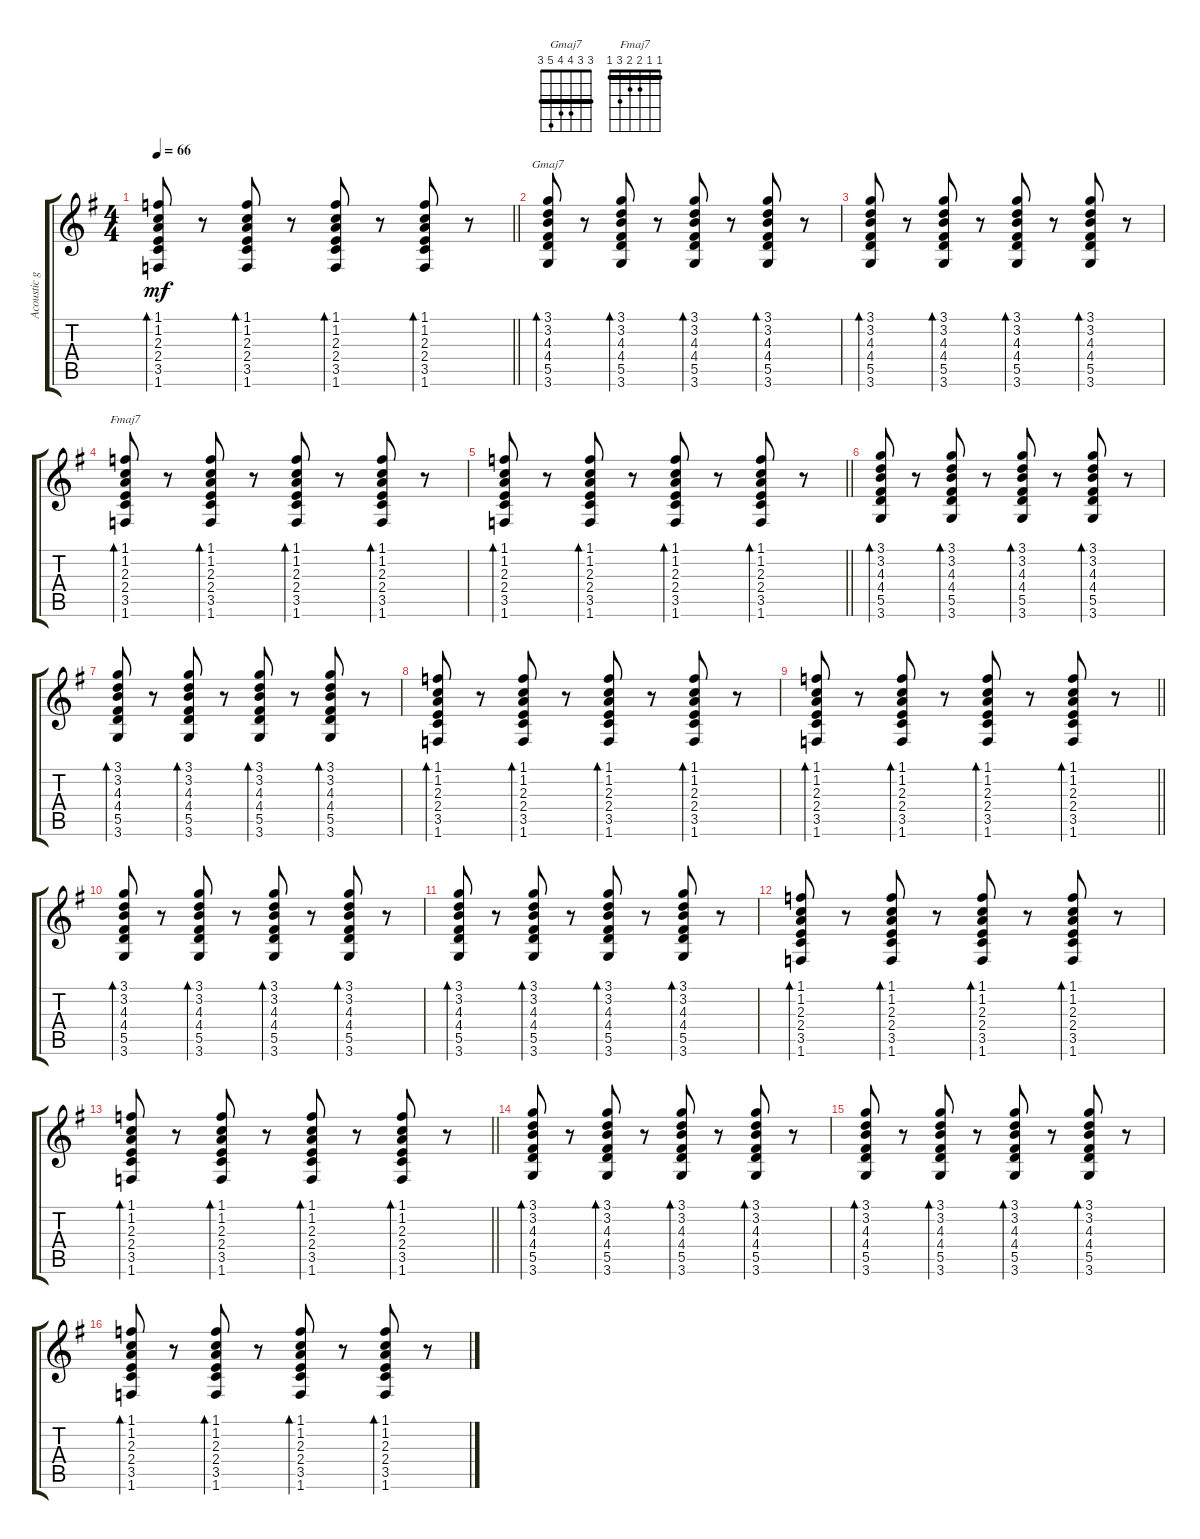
\track ("Acoustic guitar" "Acoustic g") {instrument acousticguitarsteel}
\staff {score tabs}
\tuning (E4 B3 G3 D3 A2 E2) {hide}
\chord ("Gmaj7" 3 3 4 4 5 3) {barre 3}
\chord ("Fmaj7" 1 1 2 2 3 1) {barre 1}
\ts (4 4)
\tempo 66
\clef g2
\barLineRight lightlight
\ks g
(1.1 1.2 2.3 2.4 3.5 1.6).8{bd 30 dy mf} r.8 (1.1 1.2 2.3 2.4 3.5 1.6).8{bd 30} r.8 (1.1 1.2 2.3 2.4 3.5 1.6).8{bd 30} r.8 (1.1 1.2 2.3 2.4 3.5 1.6).8{bd 30} r.8 |
(3.1 3.2 4.3 4.4 5.5 3.6).8{bd 30 ch "Gmaj7"} r.8 (3.1 3.2 4.3 4.4 5.5 3.6).8{bd 30} r.8 (3.1 3.2 4.3 4.4 5.5 3.6).8{bd 30} r.8 (3.1 3.2 4.3 4.4 5.5 3.6).8{bd 30} r.8 |
(3.1 3.2 4.3 4.4 5.5 3.6).8{bd 30} r.8 (3.1 3.2 4.3 4.4 5.5 3.6).8{bd 30} r.8 (3.1 3.2 4.3 4.4 5.5 3.6).8{bd 30} r.8 (3.1 3.2 4.3 4.4 5.5 3.6).8{bd 30} r.8 |
(1.1 1.2 2.3 2.4 3.5 1.6).8{bd 30 ch "Fmaj7"} r.8 (1.1 1.2 2.3 2.4 3.5 1.6).8{bd 30} r.8 (1.1 1.2 2.3 2.4 3.5 1.6).8{bd 30} r.8 (1.1 1.2 2.3 2.4 3.5 1.6).8{bd 30} r.8 |
\barLineRight lightlight
(1.1 1.2 2.3 2.4 3.5 1.6).8{bd 30} r.8 (1.1 1.2 2.3 2.4 3.5 1.6).8{bd 30} r.8 (1.1 1.2 2.3 2.4 3.5 1.6).8{bd 30} r.8 (1.1 1.2 2.3 2.4 3.5 1.6).8{bd 30} r.8 |
(3.1 3.2 4.3 4.4 5.5 3.6).8{bd 30} r.8 (3.1 3.2 4.3 4.4 5.5 3.6).8{bd 30} r.8 (3.1 3.2 4.3 4.4 5.5 3.6).8{bd 30} r.8 (3.1 3.2 4.3 4.4 5.5 3.6).8{bd 30} r.8 |
(3.1 3.2 4.3 4.4 5.5 3.6).8{bd 30} r.8 (3.1 3.2 4.3 4.4 5.5 3.6).8{bd 30} r.8 (3.1 3.2 4.3 4.4 5.5 3.6).8{bd 30} r.8 (3.1 3.2 4.3 4.4 5.5 3.6).8{bd 30} r.8 |
(1.1 1.2 2.3 2.4 3.5 1.6).8{bd 30} r.8 (1.1 1.2 2.3 2.4 3.5 1.6).8{bd 30} r.8 (1.1 1.2 2.3 2.4 3.5 1.6).8{bd 30} r.8 (1.1 1.2 2.3 2.4 3.5 1.6).8{bd 30} r.8 |
\barLineRight lightlight
(1.1 1.2 2.3 2.4 3.5 1.6).8{bd 30} r.8 (1.1 1.2 2.3 2.4 3.5 1.6).8{bd 30} r.8 (1.1 1.2 2.3 2.4 3.5 1.6).8{bd 30} r.8 (1.1 1.2 2.3 2.4 3.5 1.6).8{bd 30} r.8 |
(3.1 3.2 4.3 4.4 5.5 3.6).8{bd 30} r.8 (3.1 3.2 4.3 4.4 5.5 3.6).8{bd 30} r.8 (3.1 3.2 4.3 4.4 5.5 3.6).8{bd 30} r.8 (3.1 3.2 4.3 4.4 5.5 3.6).8{bd 30} r.8 |
(3.1 3.2 4.3 4.4 5.5 3.6).8{bd 30} r.8 (3.1 3.2 4.3 4.4 5.5 3.6).8{bd 30} r.8 (3.1 3.2 4.3 4.4 5.5 3.6).8{bd 30} r.8 (3.1 3.2 4.3 4.4 5.5 3.6).8{bd 30} r.8 |
(1.1 1.2 2.3 2.4 3.5 1.6).8{bd 30} r.8 (1.1 1.2 2.3 2.4 3.5 1.6).8{bd 30} r.8 (1.1 1.2 2.3 2.4 3.5 1.6).8{bd 30} r.8 (1.1 1.2 2.3 2.4 3.5 1.6).8{bd 30} r.8 |
\barLineRight lightlight
(1.1 1.2 2.3 2.4 3.5 1.6).8{bd 30} r.8 (1.1 1.2 2.3 2.4 3.5 1.6).8{bd 30} r.8 (1.1 1.2 2.3 2.4 3.5 1.6).8{bd 30} r.8 (1.1 1.2 2.3 2.4 3.5 1.6).8{bd 30} r.8 |
(3.1 3.2 4.3 4.4 5.5 3.6).8{bd 30} r.8 (3.1 3.2 4.3 4.4 5.5 3.6).8{bd 30} r.8 (3.1 3.2 4.3 4.4 5.5 3.6).8{bd 30} r.8 (3.1 3.2 4.3 4.4 5.5 3.6).8{bd 30} r.8 |
(3.1 3.2 4.3 4.4 5.5 3.6).8{bd 30 volume 5} r.8 (3.1 3.2 4.3 4.4 5.5 3.6).8{bd 30} r.8 (3.1 3.2 4.3 4.4 5.5 3.6).8{bd 30} r.8 (3.1 3.2 4.3 4.4 5.5 3.6).8{bd 30} r.8 |
(1.1 1.2 2.3 2.4 3.5 1.6).8{bd 30} r.8 (1.1 1.2 2.3 2.4 3.5 1.6).8{bd 30} r.8 (1.1 1.2 2.3 2.4 3.5 1.6).8{bd 30} r.8 (1.1 1.2 2.3 2.4 3.5 1.6).8{bd 30} r.8
